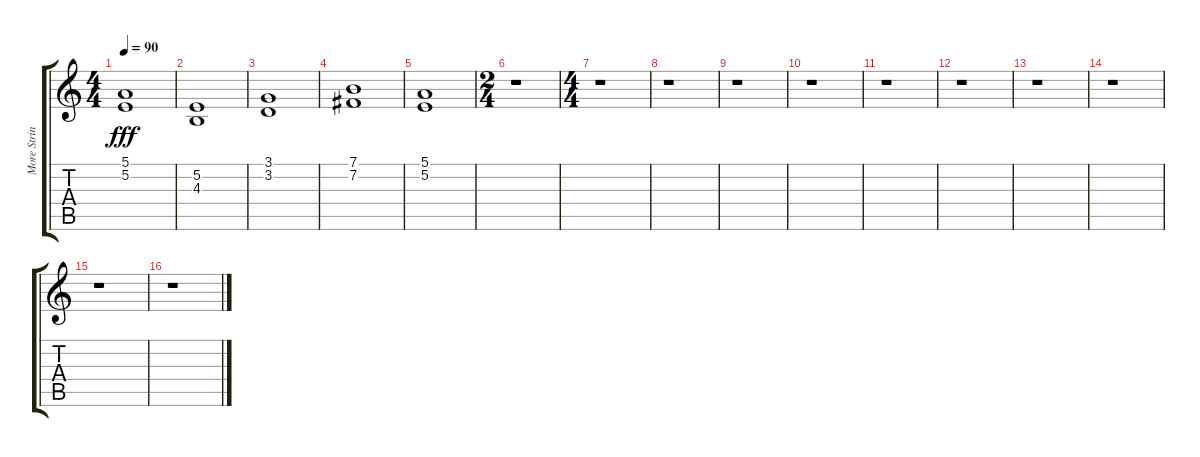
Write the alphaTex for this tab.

\track ("More Strings" "More Strin") {instrument stringensemble1}
\staff {score tabs}
\tuning (E4 B3 G3 D3 A2 E2) {hide}
\ts (4 4)
\tempo 90
\clef g2
\ks c
(5.1 5.2).1{dy fff} |
(5.2 4.3).1 |
(3.1 3.2).1 |
(7.1 7.2).1 |
(5.1 5.2).1 |
\ts (2 4)
r.1 |
\ts (4 4)
r.1 |
r.1 |
r.1 |
r.1 |
r.1 |
r.1 |
r.1 |
r.1 |
r.1 |
r.1
